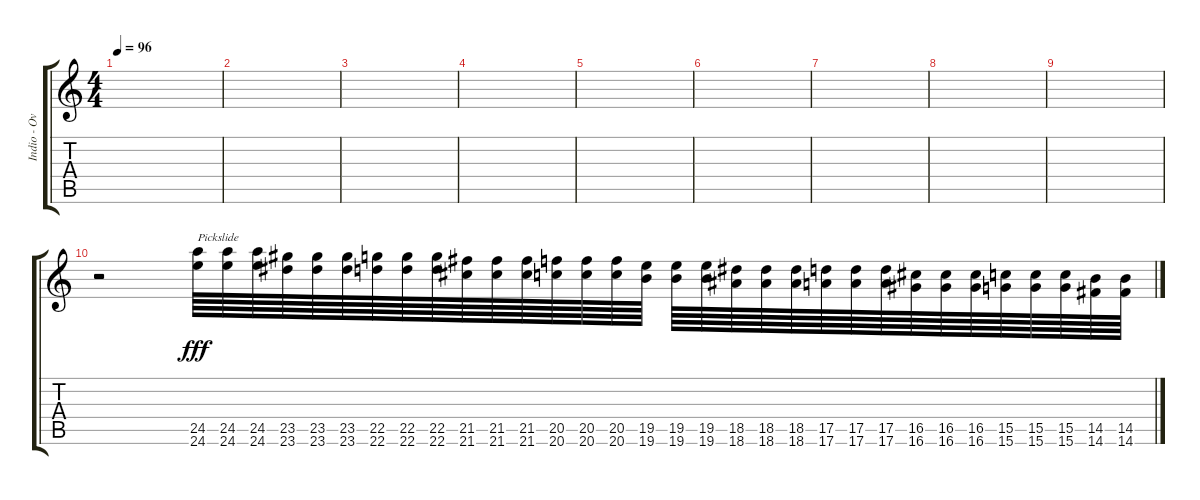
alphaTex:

\track ("Indio - Overdriven" "Indio - Ov") {instrument overdrivenguitar}
\staff {score tabs}
\tuning (E4 B3 G3 D3 A2 E2) {hide}
\ts (4 4)
\tempo 96
\clef g2
\ks c
|
|
|
|
|
|
|
|
|
r.2 (24.5 24.6).64{txt "Pickslide" dy fff volume 5 instrument electricguitarmuted} (24.5 24.6).64 (24.5 24.6).64 (23.5 23.6).64 (23.5 23.6).64 (23.5 23.6).64 (22.5 22.6).64 (22.5 22.6).64 (22.5 22.6).64 (21.5 21.6).64 (21.5 21.6).64 (21.5 21.6).64 (20.5 20.6).64 (20.5 20.6).64 (20.5 20.6).64 (19.5 19.6).64 (19.5 19.6).64 (19.5 19.6).64 (18.5 18.6).64 (18.5 18.6).64 (18.5 18.6).64 (17.5 17.6).64 (17.5 17.6).64 (17.5 17.6).64 (16.5 16.6).64 (16.5 16.6).64 (16.5 16.6).64 (15.5 15.6).64 (15.5 15.6).64 (15.5 15.6).64 (14.5 14.6).64 (14.5 14.6).64
